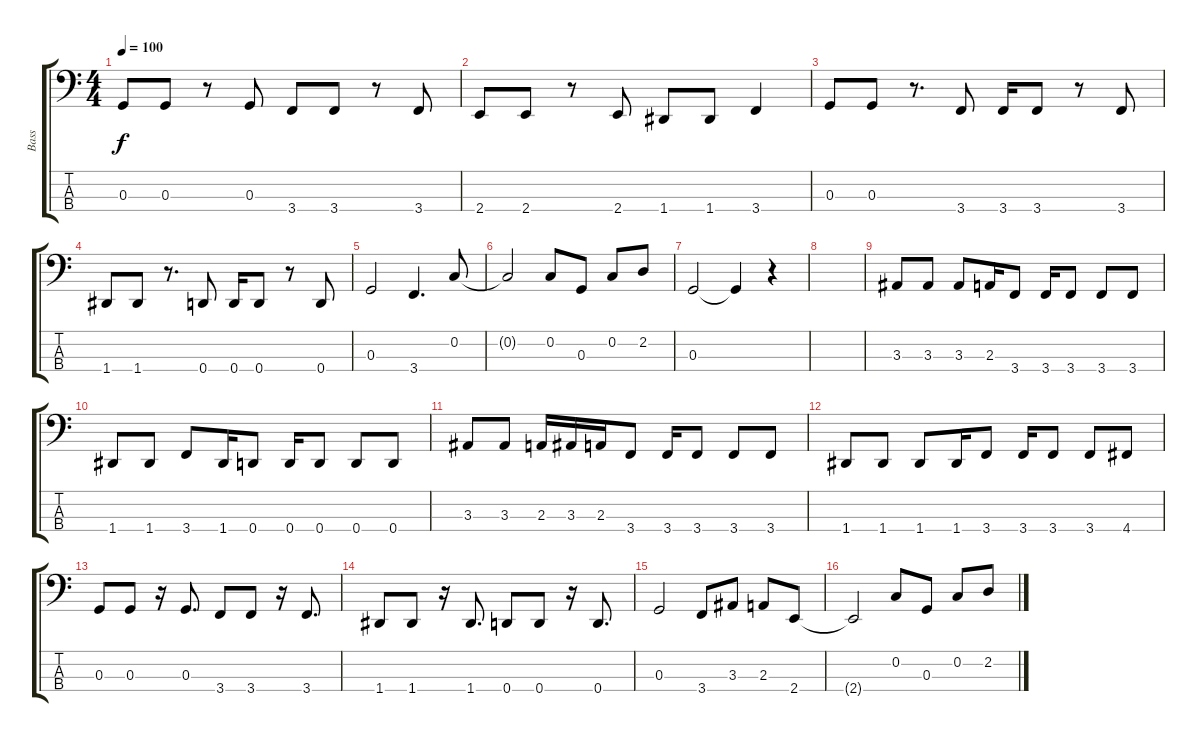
\track ("Bass" "Bass") {instrument electricbassfinger}
\staff {score tabs}
\tuning (F2 C2 G1 D1) {hide}
\ts (4 4)
\tempo 100
\clef f4
\ks c
0.3.8{dy f} 0.3.8 r.8 0.3.8 3.4.8 3.4.8 r.8 3.4.8 |
2.4.8 2.4.8 r.8 2.4.8 1.4.8 1.4.8 3.4.4 |
0.3.8 0.3.8 r.8{d} 3.4.8 3.4.16 3.4.8 r.8 3.4.8 |
1.4.8 1.4.8 r.8{d} 0.4.8 0.4.16 0.4.8 r.8 0.4.8 |
0.3.2 3.4.4{d} 0.2.8 |
0.2{t}.2 0.2.8 0.3.8 0.2.8 2.2.8 |
0.3.2 0.3{t}.4 r.4 |
|
3.3.8 3.3.8 3.3.8 2.3.16 3.4.8 3.4.16 3.4.8 3.4.8 3.4.8 |
1.4.8 1.4.8 3.4.8 1.4.16 0.4.8 0.4.16 0.4.8 0.4.8 0.4.8 |
3.3.8 3.3.8 2.3.16 3.3.16 2.3.16 3.4.8 3.4.16 3.4.8 3.4.8 3.4.8 |
1.4.8 1.4.8 1.4.8 1.4.16 3.4.8 3.4.16 3.4.8 3.4.8 4.4.8 |
0.3.8 0.3.8 r.16 0.3.8{d} 3.4.8 3.4.8 r.16 3.4.8{d} |
1.4.8 1.4.8 r.16 1.4.8{d} 0.4.8 0.4.8 r.16 0.4.8{d} |
0.3.2 3.4.8 3.3.8 2.3.8 2.4.8 |
2.4{t}.2 0.2.8 0.3.8 0.2.8 2.2.8
